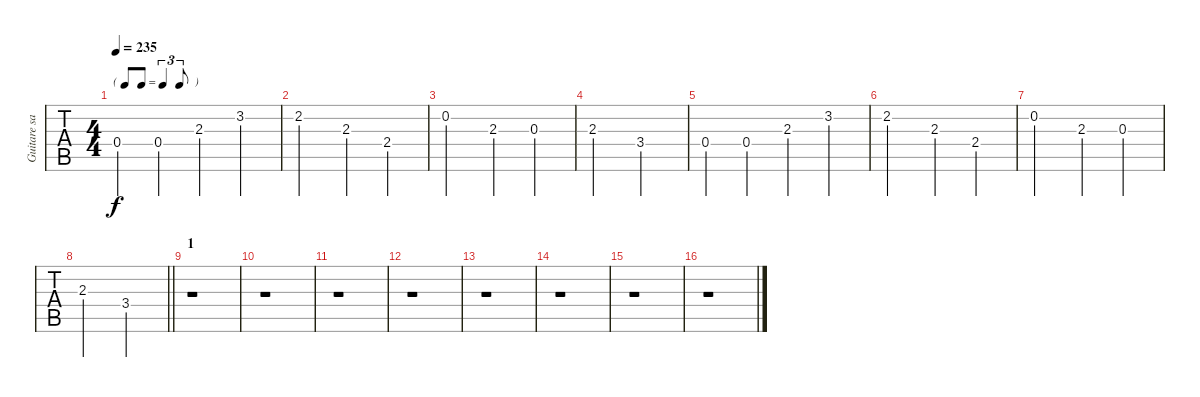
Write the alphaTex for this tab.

\track ("Guitare sat" "Guitare sa") {instrument distortionguitar}
\staff {tabs}
\tuning (E4 B3 G3 D3 A2 E2) {hide}
\ts (4 4)
\tf triplet8th
\tempo 235
\clef g2
\ks c
0.4.4{dy f} 0.4.4 2.3.4 3.2.4 |
2.2.2 2.3.4 2.4.4 |
0.2.2 2.3.4 0.3.4 |
2.3.2 3.4.2 |
0.4.4 0.4.4 2.3.4 3.2.4 |
2.2.2 2.3.4 2.4.4 |
0.2.2 2.3.4 0.3.4 |
\barLineRight lightlight
2.3.2 3.4.2 |
\section ("" "1")
r.1 |
r.1 |
r.1 |
r.1 |
r.1 |
r.1 |
r.1 |
r.1
